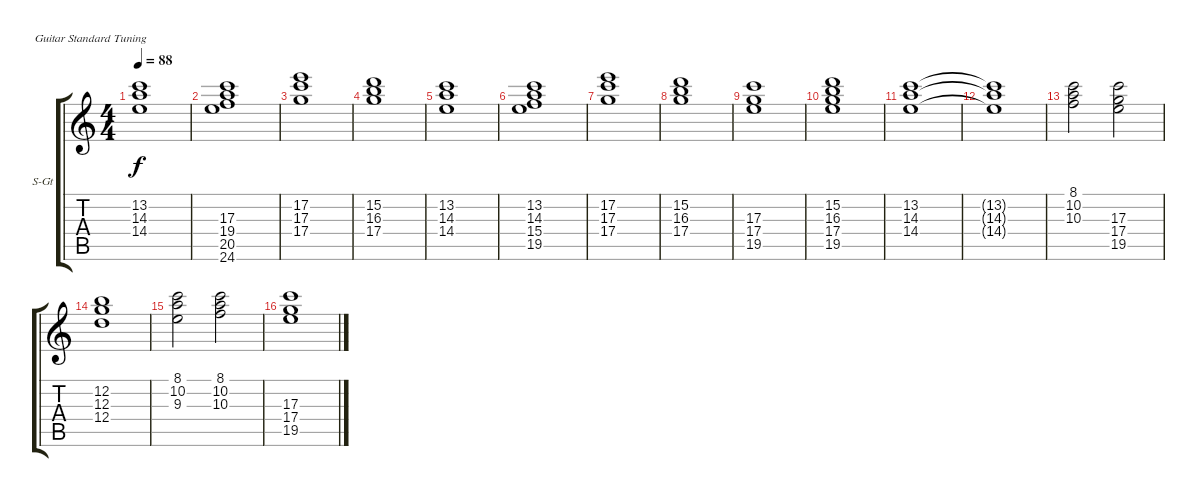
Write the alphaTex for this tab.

\defaultSystemsLayout 4
\bracketExtendMode groupsimilarinstruments
\firstSystemTrackNameOrientation horizontal
\otherSystemsTrackNameOrientation horizontal
\track ("Steel Guitar" "S-Gt") {instrument acousticguitarsteel}
\staff {score tabs}
\tuning (E4 B3 G3 D3 A2 E2)
\ts (4 4)
\tempo 88
\clef g2
\scale
0.333333
\ks c
(13.2 14.3 14.4).1{dy f} |
\scale
0.333333 (17.3 19.4 20.5 24.6).1 |
\scale
0.333333 (17.2 17.3 17.4).1 |
\scale
0.333333 (15.2 16.3 17.4).1 |
\scale
0.333333 (13.2 14.3 14.4).1 |
\scale
0.333333 (13.2 14.3 15.4 19.5).1 |
\scale
0.333333 (17.2 17.3 17.4).1 |
\scale
0.333333 (15.2 16.3 17.4).1 |
\scale
0.333333 (17.3 17.4 19.5).1 |
\scale
0.333333 (15.2 16.3 17.4 19.5).1 |
\scale
0.333333 (13.2 14.3 14.4).1 |
\scale
0.333333 (13.2{t} 14.3{t} 14.4{t}).1 |
\scale
0.333333 (8.1 10.2 10.3).2 (17.3 17.4 19.5).2 |
\scale
0.333333 (12.2 12.3 12.4).1 |
\scale
0.333333 (8.1 10.2 9.3).2 (8.1 10.2 10.3).2 |
\scale
0.333333 (17.3 17.4 19.5).1
